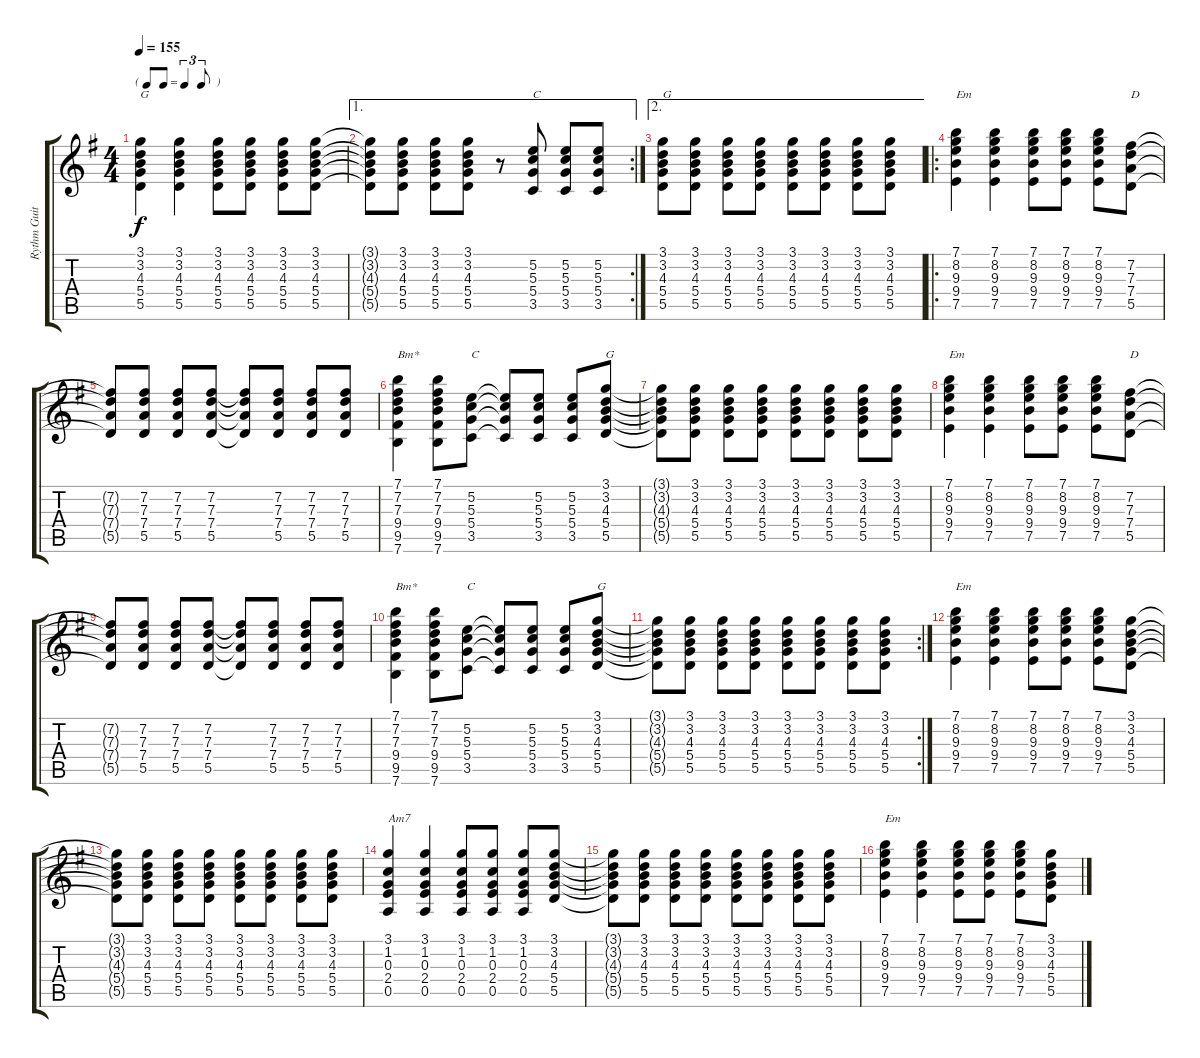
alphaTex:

\track ("Rythm Guitar" "Rythm Guit") {instrument acousticguitarsteel}
\staff {score tabs}
\tuning (E4 B3 G3 D3 A2 E2) {hide}
\ts (4 4)
\tf triplet8th
\tempo 155
\clef g2
\ks g
(3.1 3.2 4.3 5.4 5.5).4{txt "G" dy f} (3.1 3.2 4.3 5.4 5.5).4 (3.1 3.2 4.3 5.4 5.5).8 (3.1 3.2 4.3 5.4 5.5).8 (3.1 3.2 4.3 5.4 5.5).8 (3.1 3.2 4.3 5.4 5.5).8 |
\ae 1
\rc 2
(3.1{t} 3.2{t} 4.3{t} 5.4{t} 5.5{t}).8 (3.1 3.2 4.3 5.4 5.5).8 (3.1 3.2 4.3 5.4 5.5).8 (3.1 3.2 4.3 5.4 5.5).8 r.8 (5.2 5.3 5.4 3.5).8{txt "C"} (5.2 5.3 5.4 3.5).8 (5.2 5.3 5.4 3.5).8 |
\ae 2
(3.1 3.2 4.3 5.4 5.5).8{txt "G"} (3.1 3.2 4.3 5.4 5.5).8 (3.1 3.2 4.3 5.4 5.5).8 (3.1 3.2 4.3 5.4 5.5).8 (3.1 3.2 4.3 5.4 5.5).8 (3.1 3.2 4.3 5.4 5.5).8 (3.1 3.2 4.3 5.4 5.5).8 (3.1 3.2 4.3 5.4 5.5).8 |
\ro
(7.1 8.2 9.3 9.4 7.5).4{txt "Em"} (7.1 8.2 9.3 9.4 7.5).4 (7.1 8.2 9.3 9.4 7.5).8 (7.1 8.2 9.3 9.4 7.5).8 (7.1 8.2 9.3 9.4 7.5).8 (7.2 7.3 7.4 5.5).8{txt "D"} |
(7.2{t} 7.3{t} 7.4{t} 5.5{t}).8 (7.2 7.3 7.4 5.5).8 (7.2 7.3 7.4 5.5).8 (7.2 7.3 7.4 5.5).8 (7.2{t} 7.3{t} 7.4{t} 5.5{t}).8 (7.2 7.3 7.4 5.5).8 (7.2 7.3 7.4 5.5).8 (7.2 7.3 7.4 5.5).8 |
(7.1 7.2 7.3 9.4 9.5 7.6).4{txt "Bm*"} (7.1 7.2 7.3 9.4 9.5 7.6).8 (5.2 5.3 5.4 3.5).8{txt "C"} (5.2{t} 5.3{t} 5.4{t} 3.5{t}).8 (5.2 5.3 5.4 3.5).8 (5.2 5.3 5.4 3.5).8 (3.1 3.2 4.3 5.4 5.5).8{txt "G"} |
(3.1{t} 3.2{t} 4.3{t} 5.4{t} 5.5{t}).8 (3.1 3.2 4.3 5.4 5.5).8 (3.1 3.2 4.3 5.4 5.5).8 (3.1 3.2 4.3 5.4 5.5).8 (3.1 3.2 4.3 5.4 5.5).8 (3.1 3.2 4.3 5.4 5.5).8 (3.1 3.2 4.3 5.4 5.5).8 (3.1 3.2 4.3 5.4 5.5).8 |
(7.1 8.2 9.3 9.4 7.5).4{txt "Em"} (7.1 8.2 9.3 9.4 7.5).4 (7.1 8.2 9.3 9.4 7.5).8 (7.1 8.2 9.3 9.4 7.5).8 (7.1 8.2 9.3 9.4 7.5).8 (7.2 7.3 7.4 5.5).8{txt "D"} |
(7.2{t} 7.3{t} 7.4{t} 5.5{t}).8 (7.2 7.3 7.4 5.5).8 (7.2 7.3 7.4 5.5).8 (7.2 7.3 7.4 5.5).8 (7.2{t} 7.3{t} 7.4{t} 5.5{t}).8 (7.2 7.3 7.4 5.5).8 (7.2 7.3 7.4 5.5).8 (7.2 7.3 7.4 5.5).8 |
(7.1 7.2 7.3 9.4 9.5 7.6).4{txt "Bm*"} (7.1 7.2 7.3 9.4 9.5 7.6).8 (5.2 5.3 5.4 3.5).8{txt "C"} (5.2{t} 5.3{t} 5.4{t} 3.5{t}).8 (5.2 5.3 5.4 3.5).8 (5.2 5.3 5.4 3.5).8 (3.1 3.2 4.3 5.4 5.5).8{txt "G"} |
\rc 2
(3.1{t} 3.2{t} 4.3{t} 5.4{t} 5.5{t}).8 (3.1 3.2 4.3 5.4 5.5).8 (3.1 3.2 4.3 5.4 5.5).8 (3.1 3.2 4.3 5.4 5.5).8 (3.1 3.2 4.3 5.4 5.5).8 (3.1 3.2 4.3 5.4 5.5).8 (3.1 3.2 4.3 5.4 5.5).8 (3.1 3.2 4.3 5.4 5.5).8 |
(7.1 8.2 9.3 9.4 7.5).4{txt "Em"} (7.1 8.2 9.3 9.4 7.5).4 (7.1 8.2 9.3 9.4 7.5).8 (7.1 8.2 9.3 9.4 7.5).8 (7.1 8.2 9.3 9.4 7.5).8 (3.1 3.2 4.3 5.4 5.5).8 |
(3.1{t} 3.2{t} 4.3{t} 5.4{t} 5.5{t}).8 (3.1 3.2 4.3 5.4 5.5).8 (3.1 3.2 4.3 5.4 5.5).8 (3.1 3.2 4.3 5.4 5.5).8 (3.1 3.2 4.3 5.4 5.5).8 (3.1 3.2 4.3 5.4 5.5).8 (3.1 3.2 4.3 5.4 5.5).8 (3.1 3.2 4.3 5.4 5.5).8 |
(3.1 1.2 0.3 2.4 0.5).4{txt "Am7"} (3.1 1.2 0.3 2.4 0.5).4 (3.1 1.2 0.3 2.4 0.5).8 (3.1 1.2 0.3 2.4 0.5).8 (3.1 1.2 0.3 2.4 0.5).8 (3.1 3.2 4.3 5.4 5.5).8 |
(3.1{t} 3.2{t} 4.3{t} 5.4{t} 5.5{t}).8 (3.1 3.2 4.3 5.4 5.5).8 (3.1 3.2 4.3 5.4 5.5).8 (3.1 3.2 4.3 5.4 5.5).8 (3.1 3.2 4.3 5.4 5.5).8 (3.1 3.2 4.3 5.4 5.5).8 (3.1 3.2 4.3 5.4 5.5).8 (3.1 3.2 4.3 5.4 5.5).8 |
(7.1 8.2 9.3 9.4 7.5).4{txt "Em"} (7.1 8.2 9.3 9.4 7.5).4 (7.1 8.2 9.3 9.4 7.5).8 (7.1 8.2 9.3 9.4 7.5).8 (7.1 8.2 9.3 9.4 7.5).8 (3.1 3.2 4.3 5.4 5.5).8
